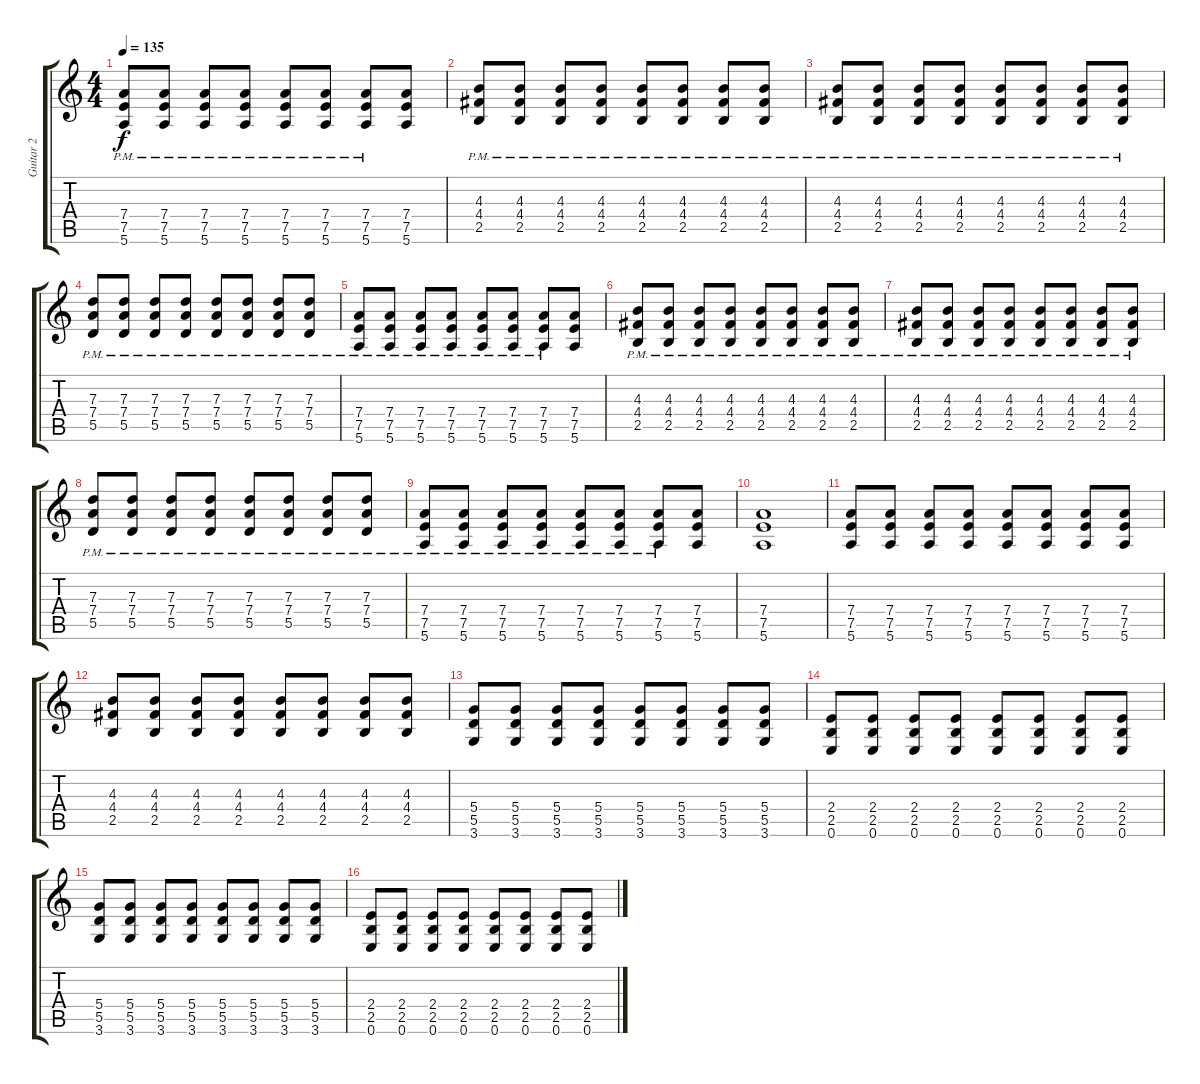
\track ("Guitar 2" "Guitar 2") {instrument distortionguitar}
\staff {score tabs}
\tuning (E4 B3 G3 D3 A2 E2) {hide}
\ts (4 4)
\tempo 135
\clef g2
\ks c
(7.4 7.5 5.6{pm}).8{dy f} (7.4 7.5 5.6{pm}).8 (7.4 7.5 5.6{pm}).8 (7.4 7.5 5.6{pm}).8 (7.4 7.5 5.6{pm}).8 (7.4 7.5 5.6{pm}).8 (7.4 7.5 5.6{pm}).8 (7.4 7.5 5.6).8 |
(4.3 4.4 2.5{pm}).8 (4.3 4.4 2.5{pm}).8 (4.3 4.4 2.5{pm}).8 (4.3 4.4 2.5{pm}).8 (4.3 4.4 2.5{pm}).8 (4.3 4.4 2.5{pm}).8 (4.3 4.4 2.5{pm}).8 (4.3 4.4 2.5{pm}).8 |
(4.3 4.4 2.5{pm}).8 (4.3 4.4 2.5{pm}).8 (4.3 4.4 2.5{pm}).8 (4.3 4.4 2.5{pm}).8 (4.3 4.4 2.5{pm}).8 (4.3 4.4 2.5{pm}).8 (4.3 4.4 2.5{pm}).8 (4.3 4.4 2.5{pm}).8 |
(7.3 7.4 5.5{pm}).8 (7.3 7.4 5.5{pm}).8 (7.3 7.4 5.5{pm}).8 (7.3 7.4 5.5{pm}).8 (7.3 7.4 5.5{pm}).8 (7.3 7.4 5.5{pm}).8 (7.3 7.4 5.5{pm}).8 (7.3 7.4 5.5{pm}).8 |
(7.4 7.5 5.6{pm}).8 (7.4 7.5 5.6{pm}).8 (7.4 7.5 5.6{pm}).8 (7.4 7.5 5.6{pm}).8 (7.4 7.5 5.6{pm}).8 (7.4 7.5 5.6{pm}).8 (7.4 7.5 5.6{pm}).8 (7.4 7.5 5.6).8 |
(4.3 4.4 2.5{pm}).8 (4.3 4.4 2.5{pm}).8 (4.3 4.4 2.5{pm}).8 (4.3 4.4 2.5{pm}).8 (4.3 4.4 2.5{pm}).8 (4.3 4.4 2.5{pm}).8 (4.3 4.4 2.5{pm}).8 (4.3 4.4 2.5{pm}).8 |
(4.3 4.4 2.5{pm}).8 (4.3 4.4 2.5{pm}).8 (4.3 4.4 2.5{pm}).8 (4.3 4.4 2.5{pm}).8 (4.3 4.4 2.5{pm}).8 (4.3 4.4 2.5{pm}).8 (4.3 4.4 2.5{pm}).8 (4.3 4.4 2.5{pm}).8 |
(7.3 7.4 5.5{pm}).8 (7.3 7.4 5.5{pm}).8 (7.3 7.4 5.5{pm}).8 (7.3 7.4 5.5{pm}).8 (7.3 7.4 5.5{pm}).8 (7.3 7.4 5.5{pm}).8 (7.3 7.4 5.5{pm}).8 (7.3 7.4 5.5{pm}).8 |
(7.4 7.5 5.6{pm}).8 (7.4 7.5 5.6{pm}).8 (7.4 7.5 5.6{pm}).8 (7.4 7.5 5.6{pm}).8 (7.4 7.5 5.6{pm}).8 (7.4 7.5 5.6{pm}).8 (7.4 7.5 5.6{pm}).8 (7.4 7.5 5.6).8 |
(7.4 7.5 5.6).1 |
(7.4 7.5 5.6).8 (7.4 7.5 5.6).8 (7.4 7.5 5.6).8 (7.4 7.5 5.6).8 (7.4 7.5 5.6).8 (7.4 7.5 5.6).8 (7.4 7.5 5.6).8 (7.4 7.5 5.6).8 |
(4.3 4.4 2.5).8 (4.3 4.4 2.5).8 (4.3 4.4 2.5).8 (4.3 4.4 2.5).8 (4.3 4.4 2.5).8 (4.3 4.4 2.5).8 (4.3 4.4 2.5).8 (4.3 4.4 2.5).8 |
(5.4 5.5 3.6).8 (5.4 5.5 3.6).8 (5.4 5.5 3.6).8 (5.4 5.5 3.6).8 (5.4 5.5 3.6).8 (5.4 5.5 3.6).8 (5.4 5.5 3.6).8 (5.4 5.5 3.6).8 |
(2.4 2.5 0.6).8 (2.4 2.5 0.6).8 (2.4 2.5 0.6).8 (2.4 2.5 0.6).8 (2.4 2.5 0.6).8 (2.4 2.5 0.6).8 (2.4 2.5 0.6).8 (2.4 2.5 0.6).8 |
(5.4 5.5 3.6).8 (5.4 5.5 3.6).8 (5.4 5.5 3.6).8 (5.4 5.5 3.6).8 (5.4 5.5 3.6).8 (5.4 5.5 3.6).8 (5.4 5.5 3.6).8 (5.4 5.5 3.6).8 |
(2.4 2.5 0.6).8 (2.4 2.5 0.6).8 (2.4 2.5 0.6).8 (2.4 2.5 0.6).8 (2.4 2.5 0.6).8 (2.4 2.5 0.6).8 (2.4 2.5 0.6).8 (2.4 2.5 0.6).8
